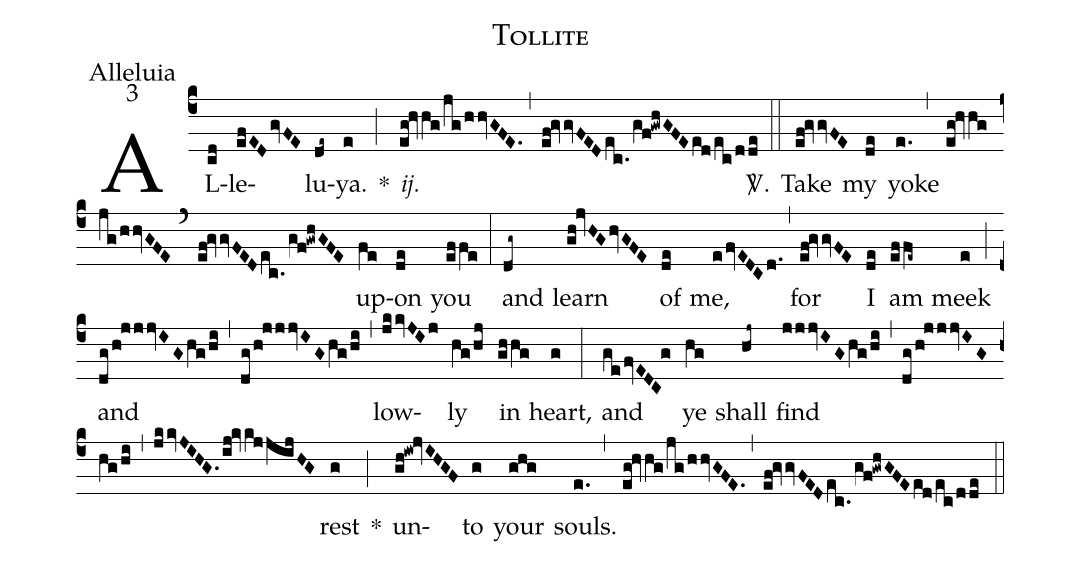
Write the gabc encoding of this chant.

name:Tollite;
office-part:Alleluia;
mode:3;
%%
(c4) AL(cd)le(efED/gvFE)lu(de~)ya.(e) *(;) <i>ij.</i>(eg!hvhg/jg/hhvGFE.) (,) (ef!gvvFED/ec./gf!gwhGFEed/ec/dde) <sp>V/</sp>.(::) Take(ef!gvvFE) my(de) yoke(e.) (,) (eg!hvhg/jg/hhvGFE) (`) (ef!gvvFEDec./gf!gwhGFE) up(fe)on(de) you(effe) (:) and(dg~) learn(gh!jvHG/hvGFE) of(de) me,(e/fvEDCd.1) (,) for(ef!gvvFE) I(de) am(effe~) meek(e) (;) and(dg/h!jjjvIG/hg/hi) (,) (dg/h!jjjvIG/hg/hi) (,) low(jkkvJIj)ly(hg/hj) in(ghhg) heart,(g) (:) and(ge/fvEDC!g) ye(hg) shall(hj~) find(jjjvIG/hg/hi) (,) (dg/h!jjjvIG/hg/hi) (,) (jkkvJIHG./ij!kvkjjijHG) rest(g) *(;) un(gh!iw!jvIHGF)to(g) your(ghg) souls.(e.) (,) (eg!hvhg/jg/hhvGFE.) (,) (ef!gvvFED/ec./gf!gwhGFE/ed/ec/dde) (::)
